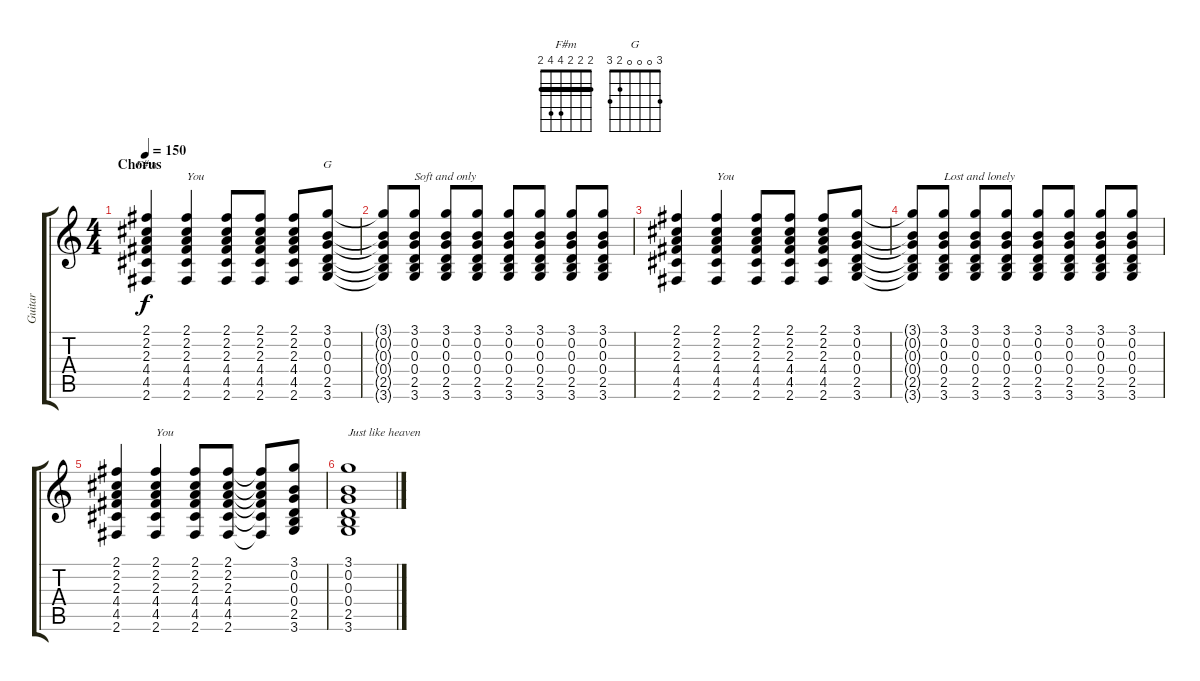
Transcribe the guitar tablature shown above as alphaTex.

\track ("Guitar" "Guitar") {instrument acousticguitarsteel}
\staff {score tabs}
\tuning (E4 B3 G3 D3 A2 E2) {hide}
\chord ("F#m" 2 2 2 4 4 2) {barre 2}
\chord ("G" 3 0 0 0 2 3)
\ts (4 4)
\section ("" "Chorus")
\tempo 150
\clef g2
\ks c
(2.1 2.2 2.3 4.4 4.5 2.6).4{ch "F#m" dy f} (2.1 2.2 2.3 4.4 4.5 2.6).4{txt "You"} (2.1 2.2 2.3 4.4 4.5 2.6).8 (2.1 2.2 2.3 4.4 4.5 2.6).8 (2.1 2.2 2.3 4.4 4.5 2.6).8 (3.1 0.2 0.3 0.4 2.5 3.6).8{ch "G"} |
(3.1{t} 0.2{t} 0.3{t} 0.4{t} 2.5{t} 3.6{t}).8 (3.1 0.2 0.3 0.4 2.5 3.6).8{txt "Soft and only"} (3.1 0.2 0.3 0.4 2.5 3.6).8 (3.1 0.2 0.3 0.4 2.5 3.6).8 (3.1 0.2 0.3 0.4 2.5 3.6).8 (3.1 0.2 0.3 0.4 2.5 3.6).8 (3.1 0.2 0.3 0.4 2.5 3.6).8 (3.1 0.2 0.3 0.4 2.5 3.6).8 |
(2.1 2.2 2.3 4.4 4.5 2.6).4 (2.1 2.2 2.3 4.4 4.5 2.6).4{txt "You"} (2.1 2.2 2.3 4.4 4.5 2.6).8 (2.1 2.2 2.3 4.4 4.5 2.6).8 (2.1 2.2 2.3 4.4 4.5 2.6).8 (3.1 0.2 0.3 0.4 2.5 3.6).8 |
(3.1{t} 0.2{t} 0.3{t} 0.4{t} 2.5{t} 3.6{t}).8 (3.1 0.2 0.3 0.4 2.5 3.6).8{txt "Lost and lonely"} (3.1 0.2 0.3 0.4 2.5 3.6).8 (3.1 0.2 0.3 0.4 2.5 3.6).8 (3.1 0.2 0.3 0.4 2.5 3.6).8 (3.1 0.2 0.3 0.4 2.5 3.6).8 (3.1 0.2 0.3 0.4 2.5 3.6).8 (3.1 0.2 0.3 0.4 2.5 3.6).8 |
(2.1 2.2 2.3 4.4 4.5 2.6).4 (2.1 2.2 2.3 4.4 4.5 2.6).4{txt "You"} (2.1 2.2 2.3 4.4 4.5 2.6).8 (2.1 2.2 2.3 4.4 4.5 2.6).8 (2.1{t} 2.2{t} 2.3{t} 4.4{t} 4.5{t} 2.6{t}).8 (3.1 0.2 0.3 0.4 2.5 3.6).8 |
(3.1 0.2 0.3 0.4 2.5 3.6).1{txt "Just like heaven"}
